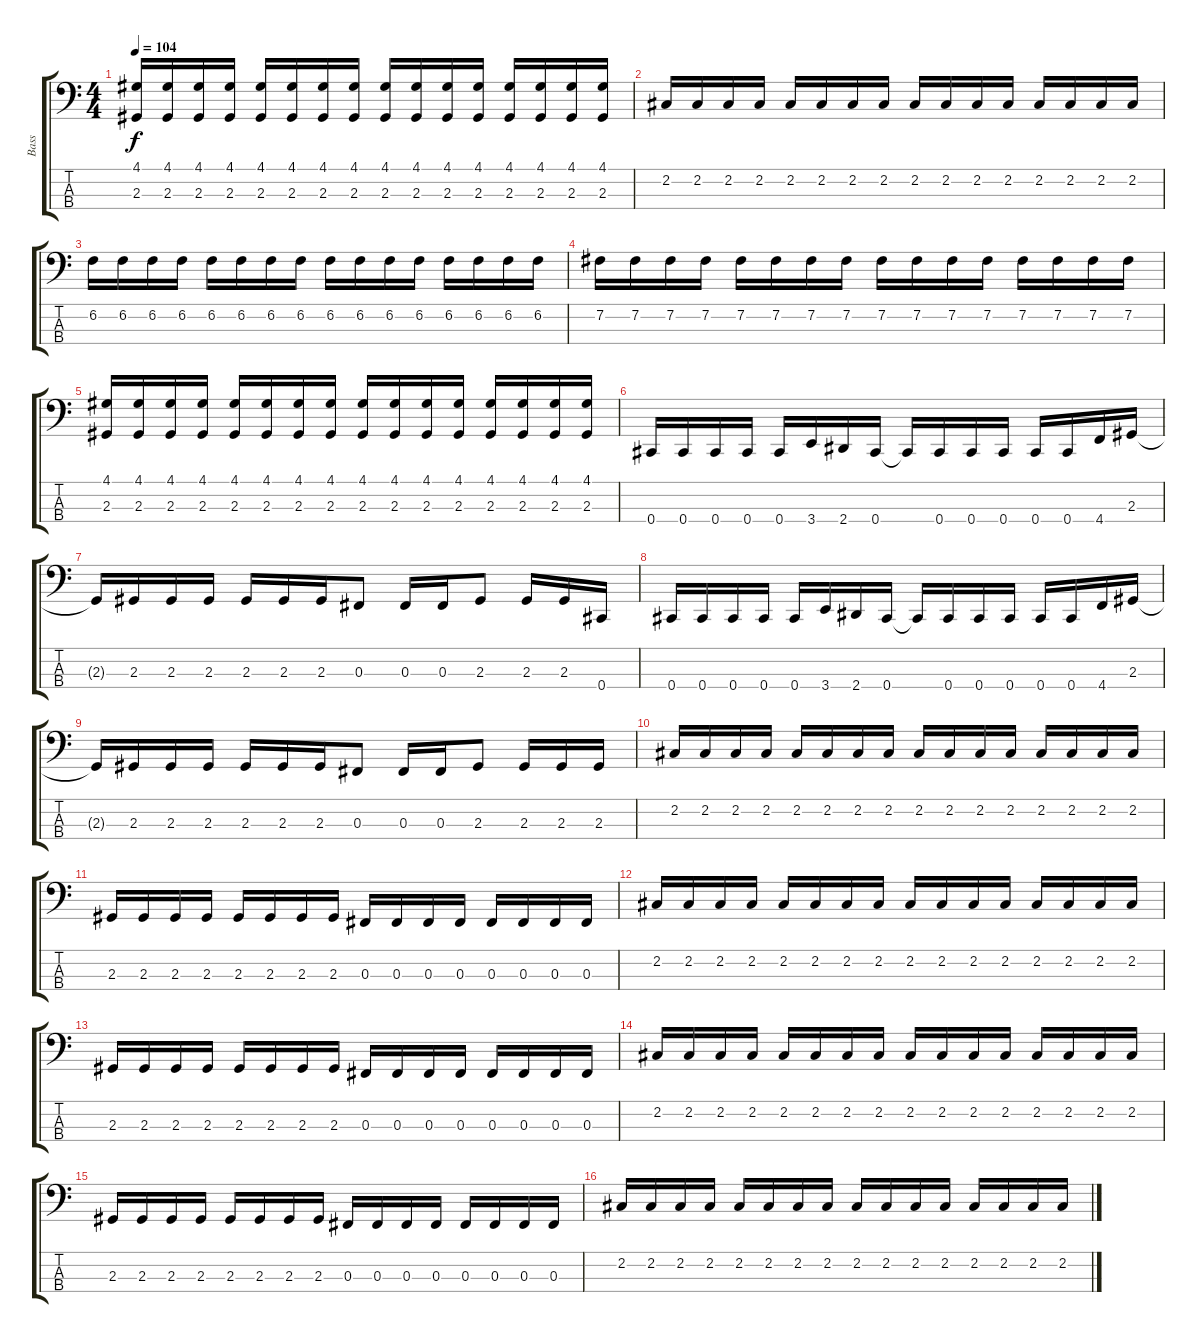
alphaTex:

\track ("Bass" "Bass") {instrument electricbassfinger}
\staff {score tabs}
\tuning (E2 B1 Gb1 Db1) {hide}
\ts (4 4)
\tempo 104
\clef f4
\ks c
(4.1 2.3).16{dy f} (4.1 2.3).16 (4.1 2.3).16 (4.1 2.3).16 (4.1 2.3).16 (4.1 2.3).16 (4.1 2.3).16 (4.1 2.3).16 (4.1 2.3).16 (4.1 2.3).16 (4.1 2.3).16 (4.1 2.3).16 (4.1 2.3).16 (4.1 2.3).16 (4.1 2.3).16 (4.1 2.3).16 |
2.2.16 2.2.16 2.2.16 2.2.16 2.2.16 2.2.16 2.2.16 2.2.16 2.2.16 2.2.16 2.2.16 2.2.16 2.2.16 2.2.16 2.2.16 2.2.16 |
6.2.16 6.2.16 6.2.16 6.2.16 6.2.16 6.2.16 6.2.16 6.2.16 6.2.16 6.2.16 6.2.16 6.2.16 6.2.16 6.2.16 6.2.16 6.2.16 |
7.2.16 7.2.16 7.2.16 7.2.16 7.2.16 7.2.16 7.2.16 7.2.16 7.2.16 7.2.16 7.2.16 7.2.16 7.2.16 7.2.16 7.2.16 7.2.16 |
(4.1 2.3).16 (4.1 2.3).16 (4.1 2.3).16 (4.1 2.3).16 (4.1 2.3).16 (4.1 2.3).16 (4.1 2.3).16 (4.1 2.3).16 (4.1 2.3).16 (4.1 2.3).16 (4.1 2.3).16 (4.1 2.3).16 (4.1 2.3).16 (4.1 2.3).16 (4.1 2.3).16 (4.1 2.3).16 |
0.4.16 0.4.16 0.4.16 0.4.16 0.4.16 3.4.16 2.4.16 0.4.16 0.4{t}.16 0.4.16 0.4.16 0.4.16 0.4.16 0.4.16 4.4.16 2.3.16 |
2.3{t}.16 2.3.16 2.3.16 2.3.16 2.3.16 2.3.16 2.3.16 0.3.8 0.3.16 0.3.16 2.3.8 2.3.16 2.3.16 0.4.16 |
0.4.16 0.4.16 0.4.16 0.4.16 0.4.16 3.4.16 2.4.16 0.4.16 0.4{t}.16 0.4.16 0.4.16 0.4.16 0.4.16 0.4.16 4.4.16 2.3.16 |
2.3{t}.16 2.3.16 2.3.16 2.3.16 2.3.16 2.3.16 2.3.16 0.3.8 0.3.16 0.3.16 2.3.8 2.3.16 2.3.16 2.3.16 |
2.2.16 2.2.16 2.2.16 2.2.16 2.2.16 2.2.16 2.2.16 2.2.16 2.2.16 2.2.16 2.2.16 2.2.16 2.2.16 2.2.16 2.2.16 2.2.16 |
2.3.16 2.3.16 2.3.16 2.3.16 2.3.16 2.3.16 2.3.16 2.3.16 0.3.16 0.3.16 0.3.16 0.3.16 0.3.16 0.3.16 0.3.16 0.3.16 |
2.2.16 2.2.16 2.2.16 2.2.16 2.2.16 2.2.16 2.2.16 2.2.16 2.2.16 2.2.16 2.2.16 2.2.16 2.2.16 2.2.16 2.2.16 2.2.16 |
2.3.16 2.3.16 2.3.16 2.3.16 2.3.16 2.3.16 2.3.16 2.3.16 0.3.16 0.3.16 0.3.16 0.3.16 0.3.16 0.3.16 0.3.16 0.3.16 |
2.2.16 2.2.16 2.2.16 2.2.16 2.2.16 2.2.16 2.2.16 2.2.16 2.2.16 2.2.16 2.2.16 2.2.16 2.2.16 2.2.16 2.2.16 2.2.16 |
2.3.16 2.3.16 2.3.16 2.3.16 2.3.16 2.3.16 2.3.16 2.3.16 0.3.16 0.3.16 0.3.16 0.3.16 0.3.16 0.3.16 0.3.16 0.3.16 |
2.2.16 2.2.16 2.2.16 2.2.16 2.2.16 2.2.16 2.2.16 2.2.16 2.2.16 2.2.16 2.2.16 2.2.16 2.2.16 2.2.16 2.2.16 2.2.16
